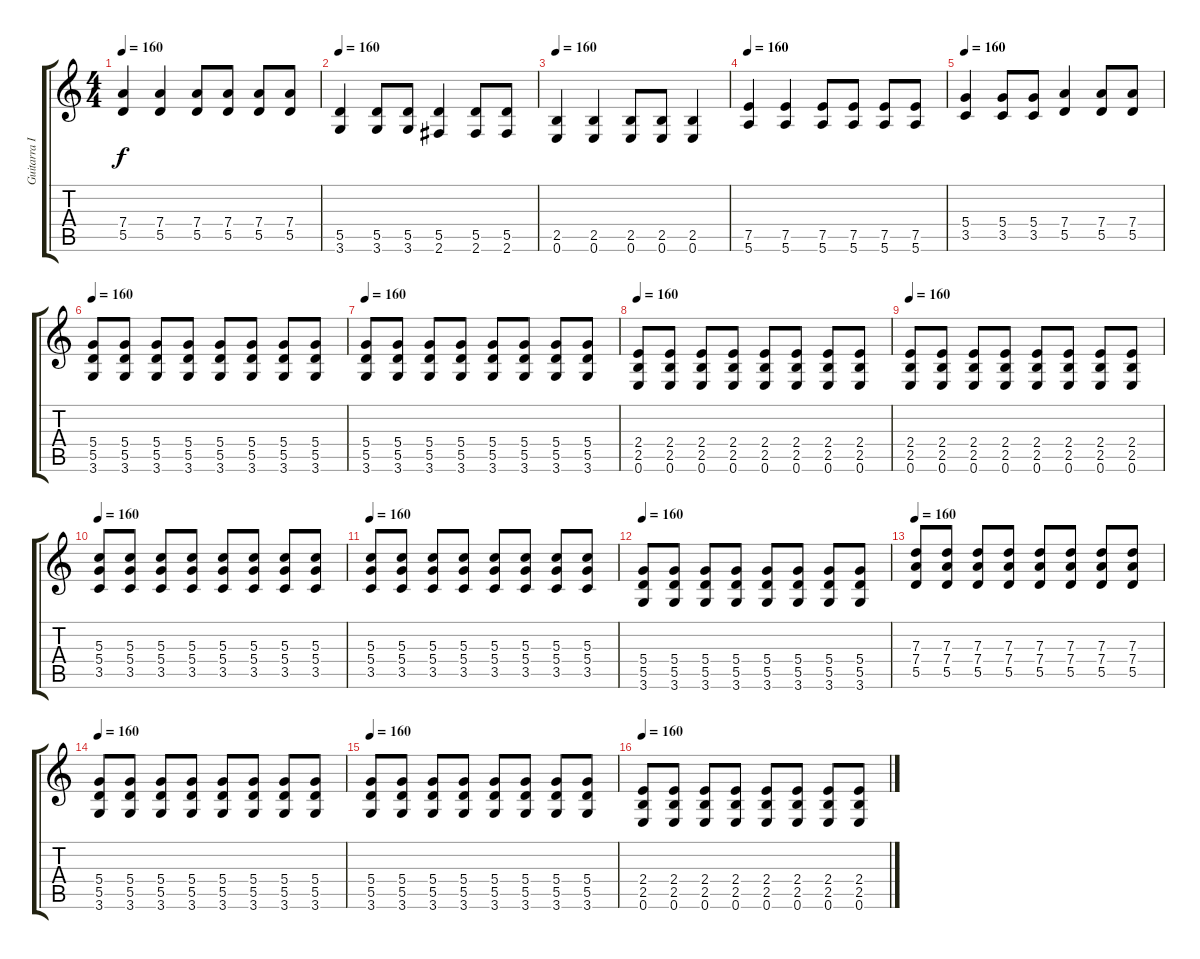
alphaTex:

\track ("Guitarra II" "Guitarra I") {instrument distortionguitar}
\staff {score tabs}
\tuning (E4 B3 G3 D3 A2 E2) {hide}
\ts (4 4)
\tempo 160
\clef g2
\ks c
(7.4 5.5).4{dy f} (7.4 5.5).4 (7.4 5.5).8 (7.4 5.5).8 (7.4 5.5).8 (7.4 5.5).8 |
\tempo 160
(5.5 3.6).4 (5.5 3.6).8 (5.5 3.6).8 (5.5 2.6).4 (5.5 2.6).8 (5.5 2.6).8 |
\tempo 160
(2.5 0.6).4 (2.5 0.6).4 (2.5 0.6).8 (2.5 0.6).8 (2.5 0.6).4 |
\tempo 160
(7.5 5.6).4 (7.5 5.6).4 (7.5 5.6).8 (7.5 5.6).8 (7.5 5.6).8 (7.5 5.6).8 |
\tempo 160
(5.4 3.5).4 (5.4 3.5).8 (5.4 3.5).8 (7.4 5.5).4 (7.4 5.5).8 (7.4 5.5).8 |
\tempo 160
(5.4 5.5 3.6).8 (5.4 5.5 3.6).8 (5.4 5.5 3.6).8 (5.4 5.5 3.6).8 (5.4 5.5 3.6).8 (5.4 5.5 3.6).8 (5.4 5.5 3.6).8 (5.4 5.5 3.6).8 |
\tempo 160
(5.4 5.5 3.6).8 (5.4 5.5 3.6).8 (5.4 5.5 3.6).8 (5.4 5.5 3.6).8 (5.4 5.5 3.6).8 (5.4 5.5 3.6).8 (5.4 5.5 3.6).8 (5.4 5.5 3.6).8 |
\tempo 160
(2.4 2.5 0.6).8 (2.4 2.5 0.6).8 (2.4 2.5 0.6).8 (2.4 2.5 0.6).8 (2.4 2.5 0.6).8 (2.4 2.5 0.6).8 (2.4 2.5 0.6).8 (2.4 2.5 0.6).8 |
\tempo 160
(2.4 2.5 0.6).8 (2.4 2.5 0.6).8 (2.4 2.5 0.6).8 (2.4 2.5 0.6).8 (2.4 2.5 0.6).8 (2.4 2.5 0.6).8 (2.4 2.5 0.6).8 (2.4 2.5 0.6).8 |
\tempo 160
(5.3 5.4 3.5).8 (5.3 5.4 3.5).8 (5.3 5.4 3.5).8 (5.3 5.4 3.5).8 (5.3 5.4 3.5).8 (5.3 5.4 3.5).8 (5.3 5.4 3.5).8 (5.3 5.4 3.5).8 |
\tempo 160
(5.3 5.4 3.5).8 (5.3 5.4 3.5).8 (5.3 5.4 3.5).8 (5.3 5.4 3.5).8 (5.3 5.4 3.5).8 (5.3 5.4 3.5).8 (5.3 5.4 3.5).8 (5.3 5.4 3.5).8 |
\tempo 160
(5.4 5.5 3.6).8 (5.4 5.5 3.6).8 (5.4 5.5 3.6).8 (5.4 5.5 3.6).8 (5.4 5.5 3.6).8 (5.4 5.5 3.6).8 (5.4 5.5 3.6).8 (5.4 5.5 3.6).8 |
\tempo 160
(7.3 7.4 5.5).8 (7.3 7.4 5.5).8 (7.3 7.4 5.5).8 (7.3 7.4 5.5).8 (7.3 7.4 5.5).8 (7.3 7.4 5.5).8 (7.3 7.4 5.5).8 (7.3 7.4 5.5).8 |
\tempo 160
(5.4 5.5 3.6).8 (5.4 5.5 3.6).8 (5.4 5.5 3.6).8 (5.4 5.5 3.6).8 (5.4 5.5 3.6).8 (5.4 5.5 3.6).8 (5.4 5.5 3.6).8 (5.4 5.5 3.6).8 |
\tempo 160
(5.4 5.5 3.6).8 (5.4 5.5 3.6).8 (5.4 5.5 3.6).8 (5.4 5.5 3.6).8 (5.4 5.5 3.6).8 (5.4 5.5 3.6).8 (5.4 5.5 3.6).8 (5.4 5.5 3.6).8 |
\tempo 160
(2.4 2.5 0.6).8 (2.4 2.5 0.6).8 (2.4 2.5 0.6).8 (2.4 2.5 0.6).8 (2.4 2.5 0.6).8 (2.4 2.5 0.6).8 (2.4 2.5 0.6).8 (2.4 2.5 0.6).8
